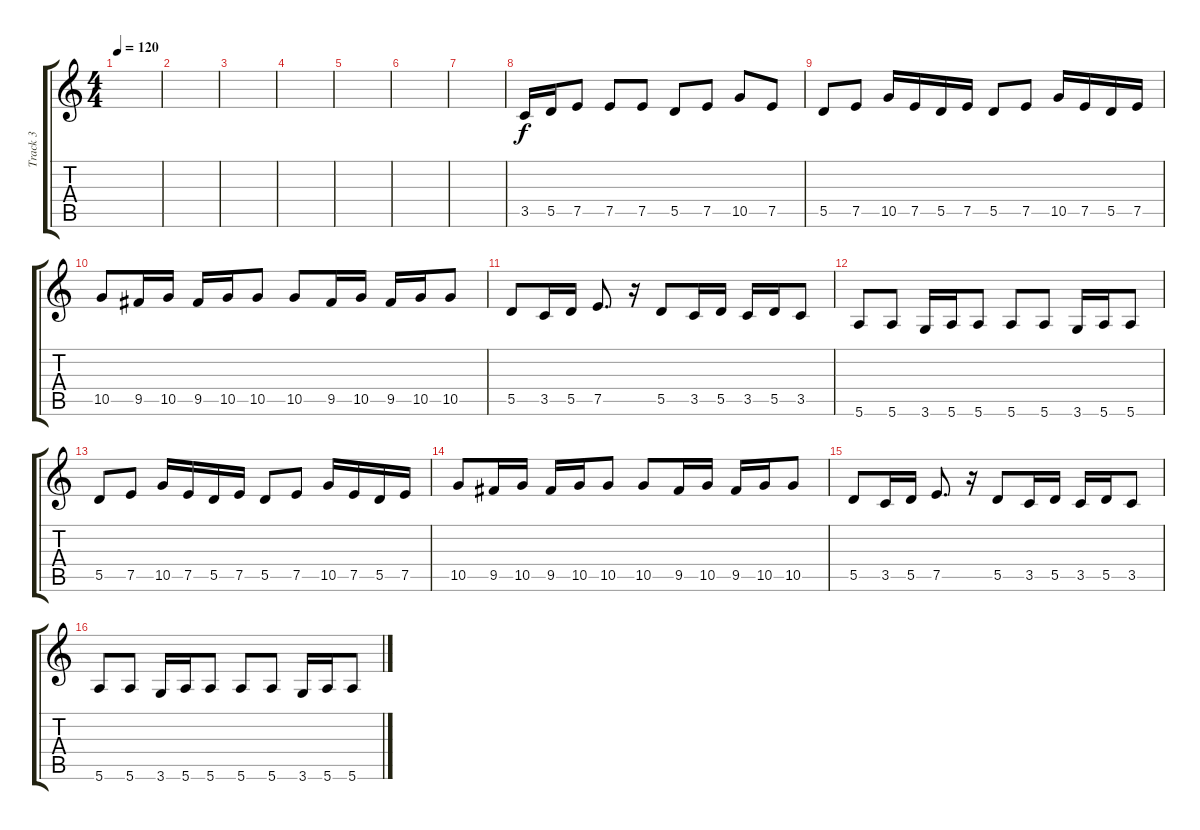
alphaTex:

\track ("Track 3" "Track 3") {instrument electricbassfinger}
\staff {score tabs}
\tuning (E4 B3 G3 D3 A2 E2) {hide}
\ts (4 4)
\tempo 120
\clef g2
\ks c
|
|
|
|
|
|
|
3.5.16 5.5.16 7.5.8 7.5.8 7.5.8 5.5.8 7.5.8 10.5.8 7.5.8 |
5.5.8 7.5.8 10.5.16 7.5.16 5.5.16 7.5.16 5.5.8 7.5.8 10.5.16 7.5.16 5.5.16 7.5.16 |
10.5.8 9.5.16 10.5.16 9.5.16 10.5.16 10.5.8 10.5.8 9.5.16 10.5.16 9.5.16 10.5.16 10.5.8 |
5.5.8 3.5.16 5.5.16 7.5.8{d} r.16 5.5.8 3.5.16 5.5.16 3.5.16 5.5.16 3.5.8 |
5.6.8 5.6.8 3.6.16 5.6.16 5.6.8 5.6.8 5.6.8 3.6.16 5.6.16 5.6.8 |
5.5.8 7.5.8 10.5.16 7.5.16 5.5.16 7.5.16 5.5.8 7.5.8 10.5.16 7.5.16 5.5.16 7.5.16 |
10.5.8 9.5.16 10.5.16 9.5.16 10.5.16 10.5.8 10.5.8 9.5.16 10.5.16 9.5.16 10.5.16 10.5.8 |
5.5.8 3.5.16 5.5.16 7.5.8{d} r.16 5.5.8 3.5.16 5.5.16 3.5.16 5.5.16 3.5.8 |
5.6.8 5.6.8 3.6.16 5.6.16 5.6.8 5.6.8 5.6.8 3.6.16 5.6.16 5.6.8
